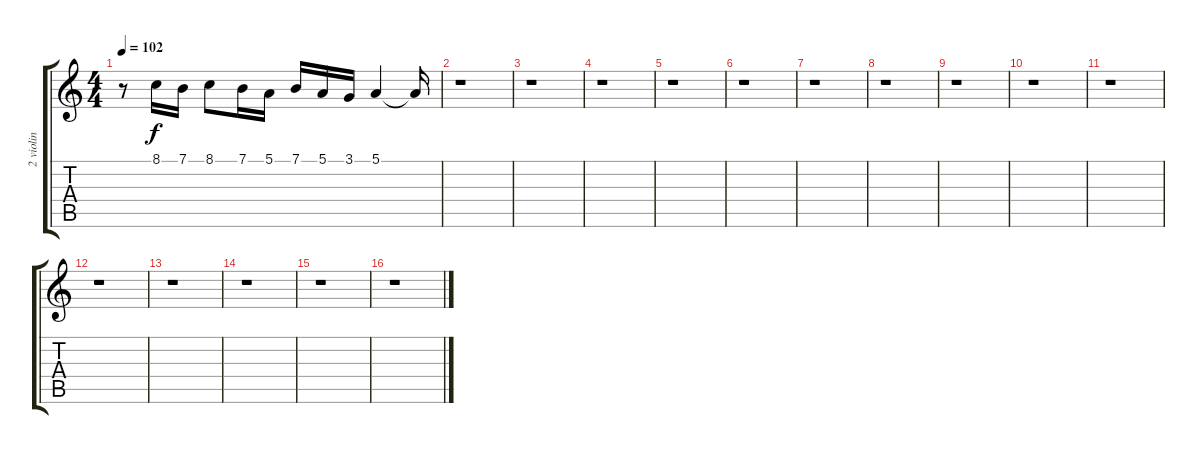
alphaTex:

\track ("2 violin" "2 violin") {instrument stringensemble1}
\staff {score tabs}
\tuning (E4 B3 G3 D3 A2 E2) {hide}
\ts (4 4)
\tempo 102
\clef g2
\ks c
r.8{dy f} 8.1.16 7.1.16 8.1.8 7.1.16 5.1.16 7.1.16 5.1.16 3.1.16 5.1.4 5.1{t}.16 |
r.1 |
r.1 |
r.1 |
r.1 |
r.1 |
r.1 |
r.1 |
r.1 |
r.1 |
r.1 |
r.1 |
r.1 |
r.1 |
r.1 |
r.1
